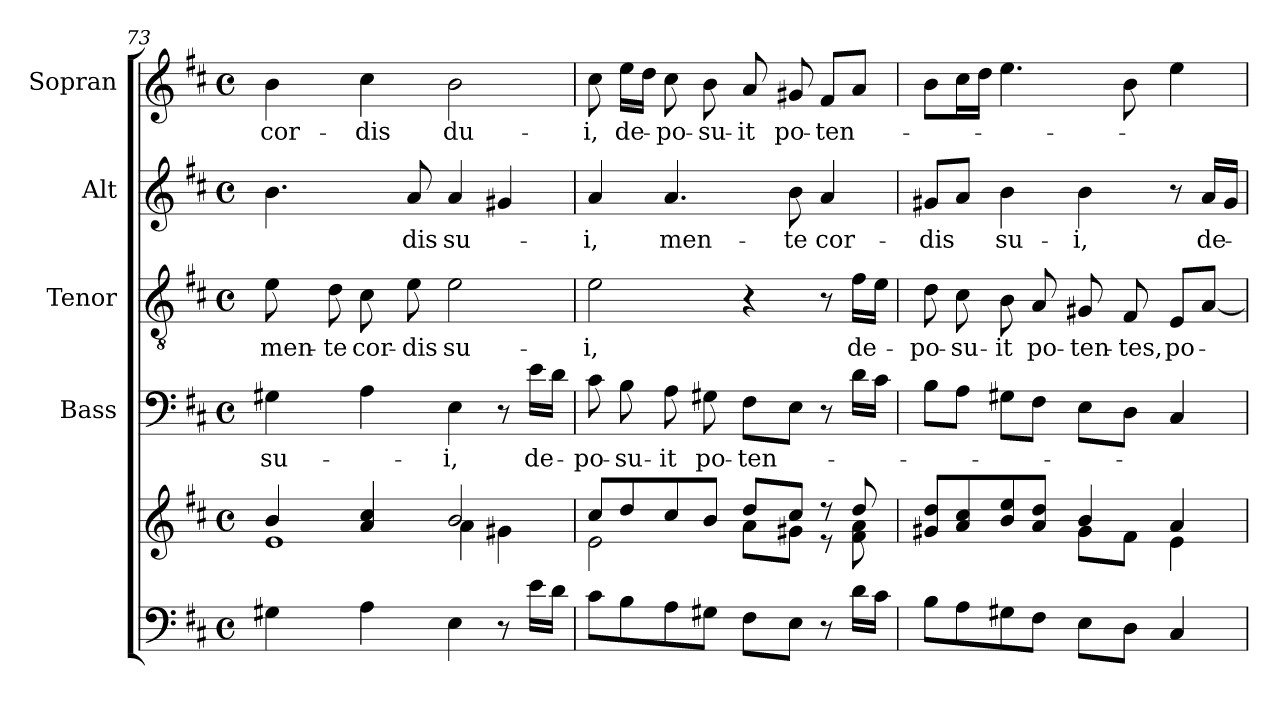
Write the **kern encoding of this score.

**kern	**kern	**kern	**text	**kern	**text	**kern	**text	**kern	**text
*part5	*part5	*part4	*part4	*part3	*part3	*part2	*part2	*part1	*part1
*staff6	*staff5	*staff4	*staff4	*staff3	*staff3	*staff2	*staff2	*staff1	*staff1
*	*	*I"Bass	*	*I"Tenor	*	*I"Alt	*	*I"Sopran	*
*	*	*I'B.	*	*I'T.	*	*I'A.	*	*I'S.	*
*clefF4	*clefG2	*clefF4	*	*clefGv2	*	*clefG2	*	*clefG2	*
*k[f#c#]	*k[f#c#]	*k[f#c#]	*	*k[f#c#]	*	*k[f#c#]	*	*k[f#c#]	*
*D:	*D:	*D:	*	*D:	*	*D:	*	*D:	*
*M4/4	*M4/4	*M4/4	*	*M4/4	*	*M4/4	*	*M4/4	*
*met(c)	*met(c)	*met(c)	*	*met(c)	*	*met(c)	*	*met(c)	*
=73	=73	=73	=73	=73	=73	=73	=73	=73	=73
*	*^	*	*	*	*	*	*	*	*
*	*	*^	*	*	*	*	*	*	*	*
!	!	!	!	!	!LO:LY:b	!	!LO:LY:b	!	!	!	!LO:LY:b
4G#X\	4b/	1e	2ryy	4G#X\	su-	8e\	men-	4.b\	.	4b\	cor-
!	!	!	!	!	!	!	!LO:LY:b	!	!	!	!
.	.	.	.	.	.	8d\	-te	.	.	.	.
!	!	!	!	!	!	!	!LO:LY:b	!	!	!	!LO:LY:b
4A\	4a/ 4cc#/	.	.	4A\	.	8c#\	cor-	.	.	4cc#\	-dis
!	!	!	!	!	!	!	!LO:LY:b	!	!LO:LY:b	!	!
.	.	.	.	.	.	8e\	-dis	8a/	-dis	.	.
!	!	!	!	!	!LO:LY:b	!	!LO:LY:b	!	!LO:LY:b	!	!LO:LY:b
4E\	2b/	.	4a\	4E\	-i,	2e\	su-	4a/	su-	2b\	du-
8r	.	.	4g#X\	8r	.	.	.	4g#X/	.	.	.
!	!	!	!	!	!LO:LY:b	!	!	!	!	!	!
16e\LL	.	.	.	16e\LL	de-	.	.	.	.	.	.
16d\JJ	.	.	.	16d\JJ	.	.	.	.	.	.	.
*	*	*v	*v	*	*	*	*	*	*	*	*
=74	=74	=74	=74	=74	=74	=74	=74	=74	=74	=74
!	!	!	!	!LO:LY:b	!	!LO:LY:b	!	!LO:LY:b	!	!LO:LY:b
8c#\L	8cc#/L	2e\	8c#\	-po-	2e\	-i,	4a/	-i,	8cc#\	-i,
!	!	!	!	!LO:LY:b	!	!	!	!	!	!LO:LY:b
8B\	8dd/	.	8B\	-su-	.	.	.	.	16ee\LL	de-
.	.	.	.	.	.	.	.	.	16dd\JJ	.
!	!	!	!	!LO:LY:b	!	!	!	!LO:LY:b	!	!LO:LY:b
8A\	8cc#/	.	8A\	-it	.	.	4.a/	men-	8cc#\	-po-
!	!	!	!	!LO:LY:b	!	!	!	!	!	!LO:LY:b
8G#X\J	8b/J	.	8G#X\	po-	.	.	.	.	8b\	-su-
!	!	!	!	!LO:LY:b	!	!	!	!	!	!LO:LY:b
8F#\L	8dd/L	8a\L	8F#\L	-ten-	4r	.	.	.	8a/	-it
!	!	!	!	!	!	!	!	!LO:LY:b	!	!LO:LY:b
8E\J	8cc#/J	8g#X\J	8E\J	.	.	.	8b\	-te	8g#X/	po-
!	!	!	!	!	!	!	!	!LO:LY:b	!	!LO:LY:b
8r	8r	8r	8r	.	8r	.	4a/	cor-	8f#/L	-ten-
!	!	!	!	!	!	!LO:LY:b	!	!	!	!
16d\LL	8dd/	8f#\ 8a\	16d\LL	.	16f#\LL	de-	.	.	8a/J	.
16c#\JJ	.	.	16c#\JJ	.	16e\JJ	.	.	.	.	.
!!LO:PB:g=z
=75	=75	=75	=75	=75	=75	=75	=75	=75	=75	=75
!	!	!	!	!	!	!LO:LY:b	!	!LO:LY:b	!	!
8B\L	8g#X/ 8dd/L	2ryy	8B\L	.	8d\	-po-	8g#X/L	-dis	8b\L	.
!	!	!	!	!	!	!LO:LY:b	!	!	!	!
8A\	8a/ 8cc#/	.	8A\J	.	8c#\	-su-	8a/J	.	16cc#\L	.
.	.	.	.	.	.	.	.	.	16dd\JJ	.
!	!	!	!	!	!	!LO:LY:b	!	!LO:LY:b	!	!
8G#X\	8b/ 8ee/	.	8G#X\L	.	8B\	-it	4b\	su-	4.ee\	.
!	!	!	!	!	!	!LO:LY:b	!	!	!	!
8F#\J	8a/ 8dd/J	.	8F#\J	.	8A/	po-	.	.	.	.
!	!	!	!	!	!	!LO:LY:b	!	!LO:LY:b	!	!
8E\L	4b/	8g#\L	8E\L	.	8G#X/	-ten-	4b\	-i,	.	.
!	!	!	!	!	!	!LO:LY:b	!	!	!	!
8D\J	.	8f#\J	8D\J	.	8F#/	-tes,	.	.	8b\	.
!	!	!	!	!	!	!LO:LY:b	!	!	!	!
4C#/	4a/	4e\	4C#/	.	8E/L	po-	8r	.	4ee\	.
!	!	!	!	!	!	!	!	!LO:LY:b	!	!
.	.	.	.	.	[8A/J	.	16a/LL	de-	.	.
.	.	.	.	.	.	.	16g#/JJ	.	.	.
*	*v	*v	*	*	*	*	*	*	*	*
=	=	=	=	=	=	=	=	=	=
*-	*-	*-	*-	*-	*-	*-	*-	*-	*-
